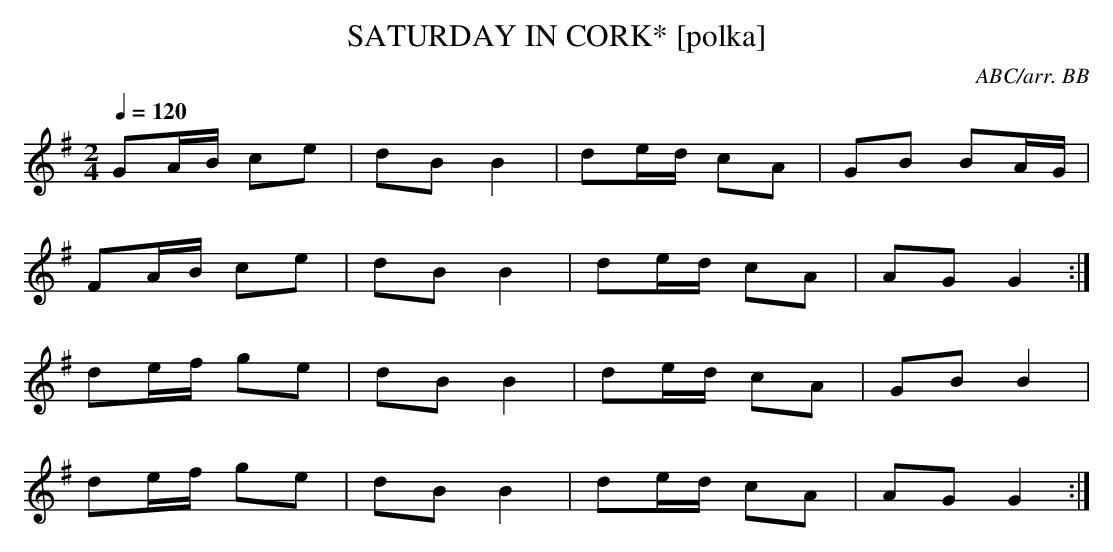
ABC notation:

X:1
T:SATURDAY IN CORK* [polka]
C:ABC/arr. BB
Q:1/4=120
L:1/8
M:2/4
K:G
GA/B/ ce|dB B2|de/d/ cA|GB BA/G/|
FA/B/ ce|dB B2|de/d/ cA|AGG2:|
de/f/ ge|dB B2|de/d/ cA|GB B2|
de/f/ ge|dB B2|de/d/ cA|AGG2:|
